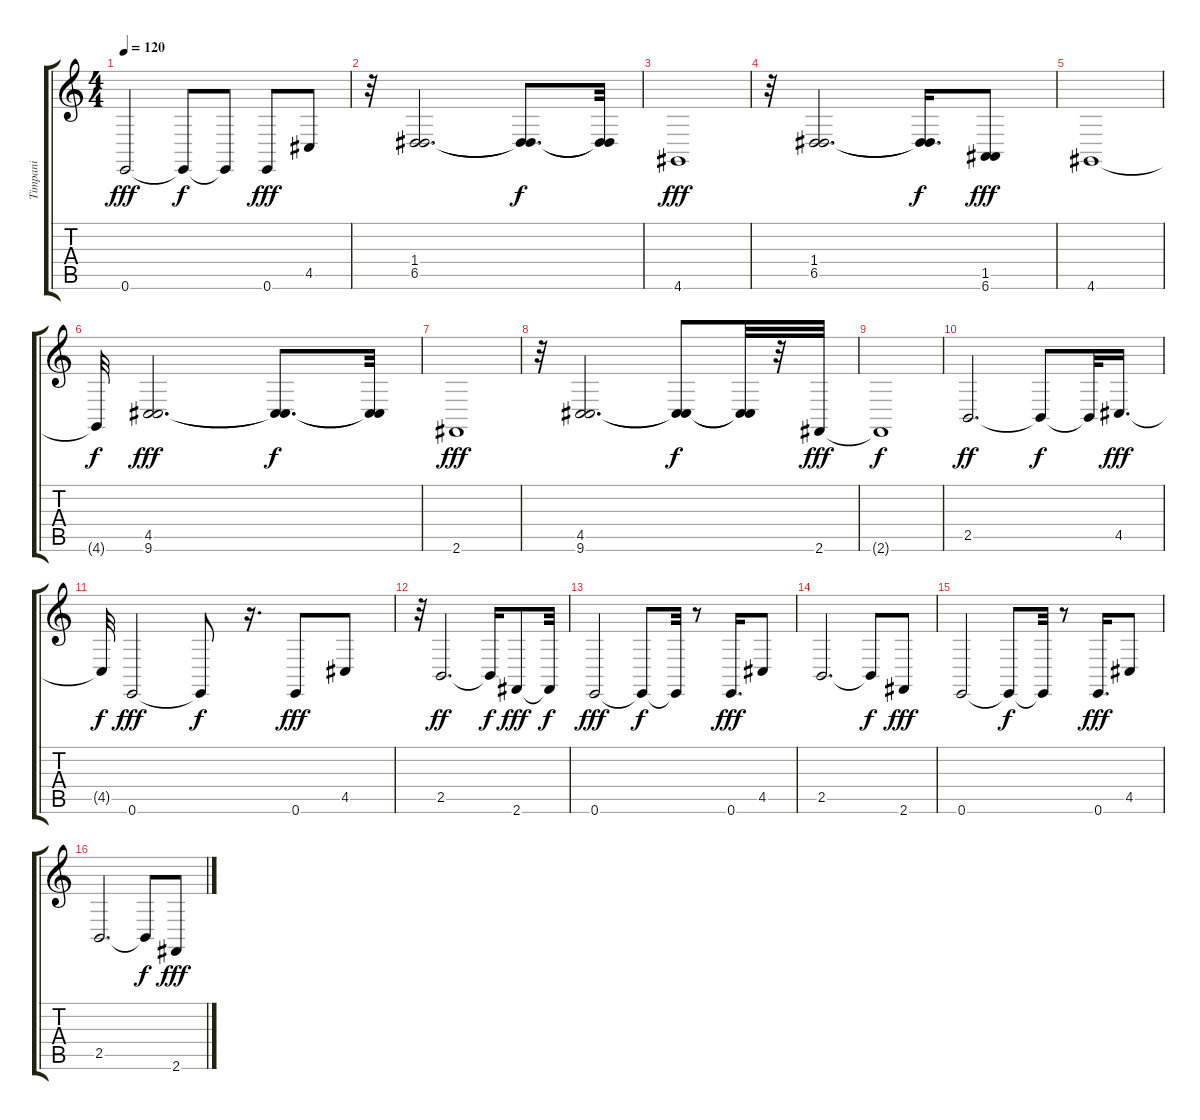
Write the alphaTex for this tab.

\track ("Timpani" "Timpani") {instrument timpani}
\staff {score tabs}
\tuning (E4 B3 G3 D3 A2 E2) {hide}
\ts (4 4)
\tempo 120
\clef g2
\ks c
0.6.2{dy fff} 0.6{t}.8{dy f} 0.6{t}.8 0.6.8{dy fff} 4.5.8 |
r.32 (1.4 6.5).2{d} (1.4{t} 6.5{t}).8{d dy f} (1.4{t} 6.5{t}).32 |
4.6.1{dy fff} |
r.32 (1.4 6.5).2{d} (1.4{t} 6.5{t}).16{d dy f} (1.5 6.6).8{dy fff} |
4.6.1 |
4.6{t}.32{dy f} (4.5 9.6).2{d dy fff} (4.5{t} 9.6{t}).8{d dy f} (4.5{t} 9.6{t}).32 |
2.6.1{dy fff} |
r.32 (4.5 9.6).2{d} (4.5{t} 9.6{t}).8{dy f} (4.5{t} 9.6{t}).32 r.32 2.6.32{dy fff} |
2.6{t}.1{dy f} |
2.5.2{d dy ff instrument timpani} 2.5{t}.8{dy f} 2.5{t}.32 4.5.16{d dy fff} |
4.5{t}.32{dy f} 0.6.2{dy fff} 0.6{t}.8{dy f} r.16{d} 0.6.8{dy fff} 4.5.8 |
r.32 2.5.2{d dy ff} 2.5{t}.16{dy f} 2.6.8{dy fff} 2.6{t}.32{dy f} |
0.6.2{dy fff} 0.6{t}.8{dy f} 0.6{t}.32 r.8 0.6.16{d dy fff} 4.5.8 |
2.5.2{d} 2.5{t}.8{dy f} 2.6.8{dy fff} |
0.6.2 0.6{t}.8{dy f} 0.6{t}.32 r.8 0.6.16{d dy fff} 4.5.8 |
2.5.2{d} 2.5{t}.8{dy f} 2.6.8{dy fff}
